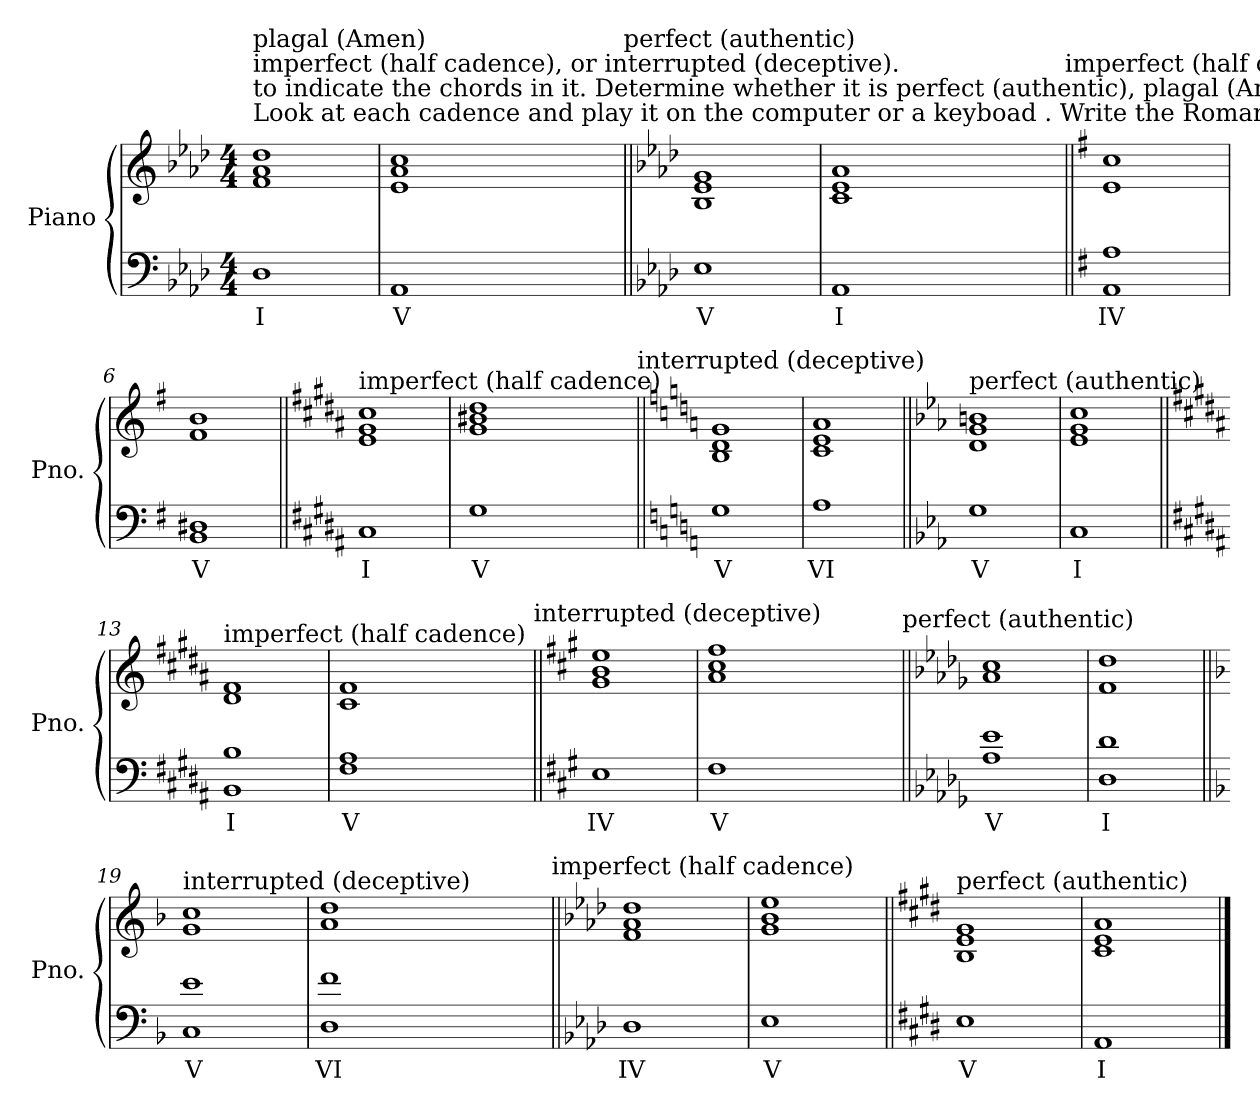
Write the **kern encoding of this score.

**kern	**text	**kern
*part1	*part1	*part1
*staff2	*staff2	*staff1
*I"Piano	*	*
*I'Pno.	*	*
!!LO:PB:g=z
*clefF4	*	*clefG2
*k[b-e-a-d-]	*	*k[b-e-a-d-]
*A-:	*	*A-:
*M4/4	*	*M4/4
=1	=1	=1
!	!	!LO:TX:a:t=Look at each cadence and play it on the computer or a keyboad . Write the Roman numerals
!	!	!LO:TX:t=to indicate the chords in it. Determine whether it is perfect (authentic), plagal (Amen),
!	!	!LO:TX:t=imperfect (half cadence), or interrupted (deceptive).
!	!	!LO:TX:a:t=plagal (Amen)
!	!LO:LY:b:color=#000000	!
1D-i	I	1fi 1a-i 1dd-i
=2	=2	=2
!	!LO:LY:b:color=#000000	!
*	*	*^
1AA-i	V	1e-i 1a-i 1cci	2ryy
.	.	.	4ryy
.	.	.	8ryy
.	.	.	16ryy
.	.	.	32ryy
.	.	.	64ryy
.	.	.	128...ryy
!	!	!	!LO:TX:a:t=perfect (authentic)
.	.	.	1024ryy
*	*	*v	*v
=3||	=3||	=3||
*k[b-e-a-d-]	*	*k[b-e-a-d-]
*A-:	*	*A-:
*	*	*^
!	!LO:LY:b:color=#000000	!	!
*	*	*v	*v
1E-i	V	1B-i 1e-i 1gi
=4	=4	=4
!	!LO:LY:b:color=#000000	!
*	*	*^
1AA-i	I	1ci 1e-i 1a-i	2ryy
.	.	.	4ryy
.	.	.	8ryy
.	.	.	16ryy
.	.	.	32ryy
.	.	.	64ryy
.	.	.	128...ryy
!	!	!	!LO:TX:a:t=imperfect (half cadence)
.	.	.	1024ryy
*	*	*v	*v
=5||	=5||	=5||
*k[f#]	*	*k[f#]
*G:	*	*G:
*	*	*^
!	!LO:LY:b:color=#000000	!	!
*	*	*v	*v
1AAi 1Ai	IV	1ei 1cci
=6	=6	=6
!	!LO:LY:b:color=#000000	!
1BBi 1D#Xi	V	1f#i 1bi
!!LO:LB:g=z
=7||	=7||	=7||
*k[f#c#g#d#a#]	*	*k[f#c#g#d#a#]
*B:	*	*B:
!	!	!LO:TX:a:t=imperfect (half cadence)
!	!LO:LY:b:color=#000000	!
1C#i	I	1ei 1g#i 1cc#i
=8	=8	=8
!	!LO:LY:b:color=#000000	!
*	*	*^
1G#i	V	1g#i 1b#Xi 1dd#i	2ryy
.	.	.	4ryy
.	.	.	8ryy
.	.	.	16ryy
.	.	.	32ryy
.	.	.	64ryy
.	.	.	128...ryy
!	!	!	!LO:TX:a:t=interrupted (deceptive)
.	.	.	1024ryy
*	*	*v	*v
=9||	=9||	=9||
*k[]	*	*k[]
*C:	*	*C:
*	*	*^
!	!LO:LY:b:color=#000000	!	!
*	*	*v	*v
1Gi	V	1Bi 1di 1gi
=10	=10	=10
!	!LO:LY:b:color=#000000	!
1Ai	VI	1ci 1ei 1ai
=11||	=11||	=11||
*k[b-e-a-]	*	*k[b-e-a-]
*E-:	*	*E-:
!	!	!LO:TX:a:t=perfect (authentic)
!	!LO:LY:b:color=#000000	!
1Gi	V	1di 1gi 1bni
=12	=12	=12
!	!LO:LY:b:color=#000000	!
1Ci	I	1e-i 1gi 1cci
!!LO:LB:g=z
=13||	=13||	=13||
*k[f#c#g#d#a#]	*	*k[f#c#g#d#a#]
*B:	*	*B:
!	!	!LO:TX:a:t=imperfect (half cadence)
!	!LO:LY:b:color=#000000	!
1BBi 1Bi	I	1d#i 1f#i
=14	=14	=14
!	!LO:LY:b:color=#000000	!
*	*	*^
1F#i 1A#i	V	1c#i 1f#i	2ryy
.	.	.	4ryy
.	.	.	8ryy
.	.	.	16ryy
.	.	.	32ryy
.	.	.	64ryy
.	.	.	128...ryy
!	!	!	!LO:TX:a:t=interrupted (deceptive)
.	.	.	1024ryy
*	*	*v	*v
=15||	=15||	=15||
*k[f#c#g#]	*	*k[f#c#g#]
*A:	*	*A:
*	*	*^
!	!LO:LY:b:color=#000000	!	!
*	*	*v	*v
1Ei	IV	1g#i 1bi 1eei
=16	=16	=16
!	!LO:LY:b:color=#000000	!
*	*	*^
1F#i	V	1ai 1cc#i 1ff#i	2ryy
.	.	.	4ryy
.	.	.	8ryy
.	.	.	16ryy
.	.	.	32ryy
.	.	.	64ryy
.	.	.	128...ryy
!	!	!	!LO:TX:a:t=perfect (authentic)
.	.	.	1024ryy
*	*	*v	*v
=17||	=17||	=17||
*k[b-e-a-d-g-]	*	*k[b-e-a-d-g-]
*D-:	*	*D-:
*	*	*^
!	!LO:LY:b:color=#000000	!	!
*	*	*v	*v
1A-i 1e-i	V	1a-i 1cci
=18	=18	=18
!	!LO:LY:b:color=#000000	!
1D-i 1d-i	I	1fi 1dd-i
!!LO:LB:g=z
=19||	=19||	=19||
*k[b-]	*	*k[b-]
*F:	*	*F:
!	!	!LO:TX:a:t=interrupted (deceptive)
!	!LO:LY:b:color=#000000	!
1Ci 1ei	V	1gi 1cci
=20	=20	=20
!	!LO:LY:b:color=#000000	!
*	*	*^
1Di 1fi	VI	1ai 1ddi	2ryy
.	.	.	4ryy
.	.	.	8ryy
.	.	.	16ryy
.	.	.	32ryy
.	.	.	64ryy
.	.	.	128...ryy
!	!	!	!LO:TX:a:t=imperfect (half cadence)
.	.	.	1024ryy
*	*	*v	*v
=21||	=21||	=21||
*k[b-e-a-d-]	*	*k[b-e-a-d-]
*A-:	*	*A-:
*	*	*^
!	!LO:LY:b:color=#000000	!	!
*	*	*v	*v
1D-i	IV	1fi 1a-i 1dd-i
=22	=22	=22
!	!LO:LY:b:color=#000000	!
1E-i	V	1gi 1b-i 1ee-i
=23||	=23||	=23||
*k[f#c#g#d#]	*	*k[f#c#g#d#]
*E:	*	*E:
!	!	!LO:TX:a:t=perfect (authentic)
!	!LO:LY:b:color=#000000	!
1Ei	V	1Bi 1ei 1g#i
=24	=24	=24
!	!LO:LY:b:color=#000000	!
1AAi	I	1c#i 1ei 1ai
==	==	==
*-	*-	*-
